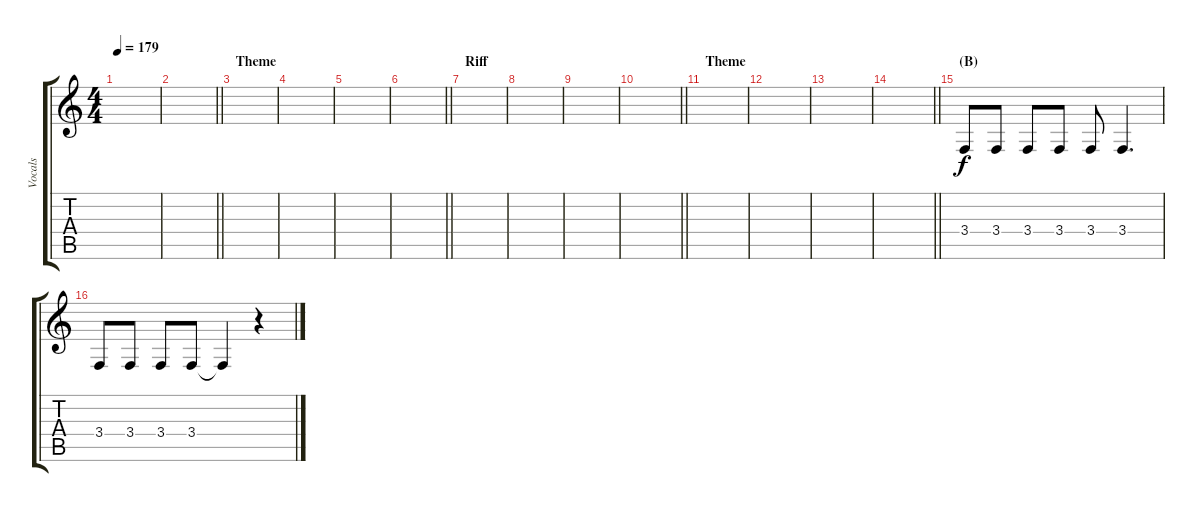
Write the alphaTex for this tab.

\track ("Vocals" "Vocals") {instrument pad1newage}
\staff {score tabs}
\tuning (E4 B3 G3 D3 A2 E2) {hide}
\ts (4 4)
\tempo 179
\clef g2
\ks c
|
\barLineRight lightlight
|
\section ("" "Theme")
|
|
|
\barLineRight lightlight
|
\section ("" "Riff")
|
|
|
\barLineRight lightlight
|
\section ("" "Theme")
|
|
|
\barLineRight lightlight
|
\section ("" "(B)")
3.4.8 3.4.8 3.4.8 3.4.8 3.4.8 3.4.4{d} |
3.4.8 3.4.8 3.4.8 3.4.8 3.4{t}.4 r.4
